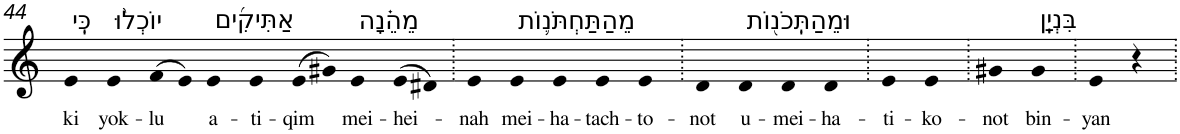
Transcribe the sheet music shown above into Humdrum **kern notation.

**kern	**text
*part1	*part1
*staff1	*staff1
*I"Piano	*
*I'Pno	*
!!LO:PB:g=z
*clefG2	*
*k[]	*
=44	=44
!LO:TX:a:t=כִּֽי	!
!	!LO:LY:b
4e	ki
!LO:TX:a:t=יוֹכְל֨וּ	!
!	!LO:LY:b
4e	yok-
!	!LO:LY:b
(>8f	-lu
8e)	.
!LO:TX:a:t=אַתִּיקִ֜ים	!
!	!LO:LY:b
4e	a-
!	!LO:LY:b
4e	-ti-
!	!LO:LY:b
(>8e	-qim
8g#X)	.
!LO:TX:a:t=מֵהֵ֗נָה	!
!	!LO:LY:b
4e	mei-
!	!LO:LY:b
(>8e	-hei-
8d#X)	.
=45.	=45.
!	!LO:LY:b
4e	-nah
!LO:TX:a:t=מֵהַתַּחְתֹּנ֛וֹת	!
!	!LO:LY:b
4e	mei-
!	!LO:LY:b
4e	-ha-
!	!LO:LY:b
4e	-tach-
!	!LO:LY:b
4e	-to-
=46.	=46.
!	!LO:LY:b
4d	-not
!LO:TX:a:t=וּמֵהַתִּֽכֹנ֖וֹת	!
!	!LO:LY:b
4d	u-
!	!LO:LY:b
4d	-mei-
!	!LO:LY:b
4d	-ha-
=47.	=47.
!	!LO:LY:b
4e	-ti-
!	!LO:LY:b
4e	-ko-
=48.	=48.
!	!LO:LY:b
4g#X	-not
!LO:TX:a:t=בִּנְיָֽן	!
!	!LO:LY:b
4g#	bin-
=49.	=49.
!	!LO:LY:b
4e	-yan
4r	.
=.	=.
*-	*-
